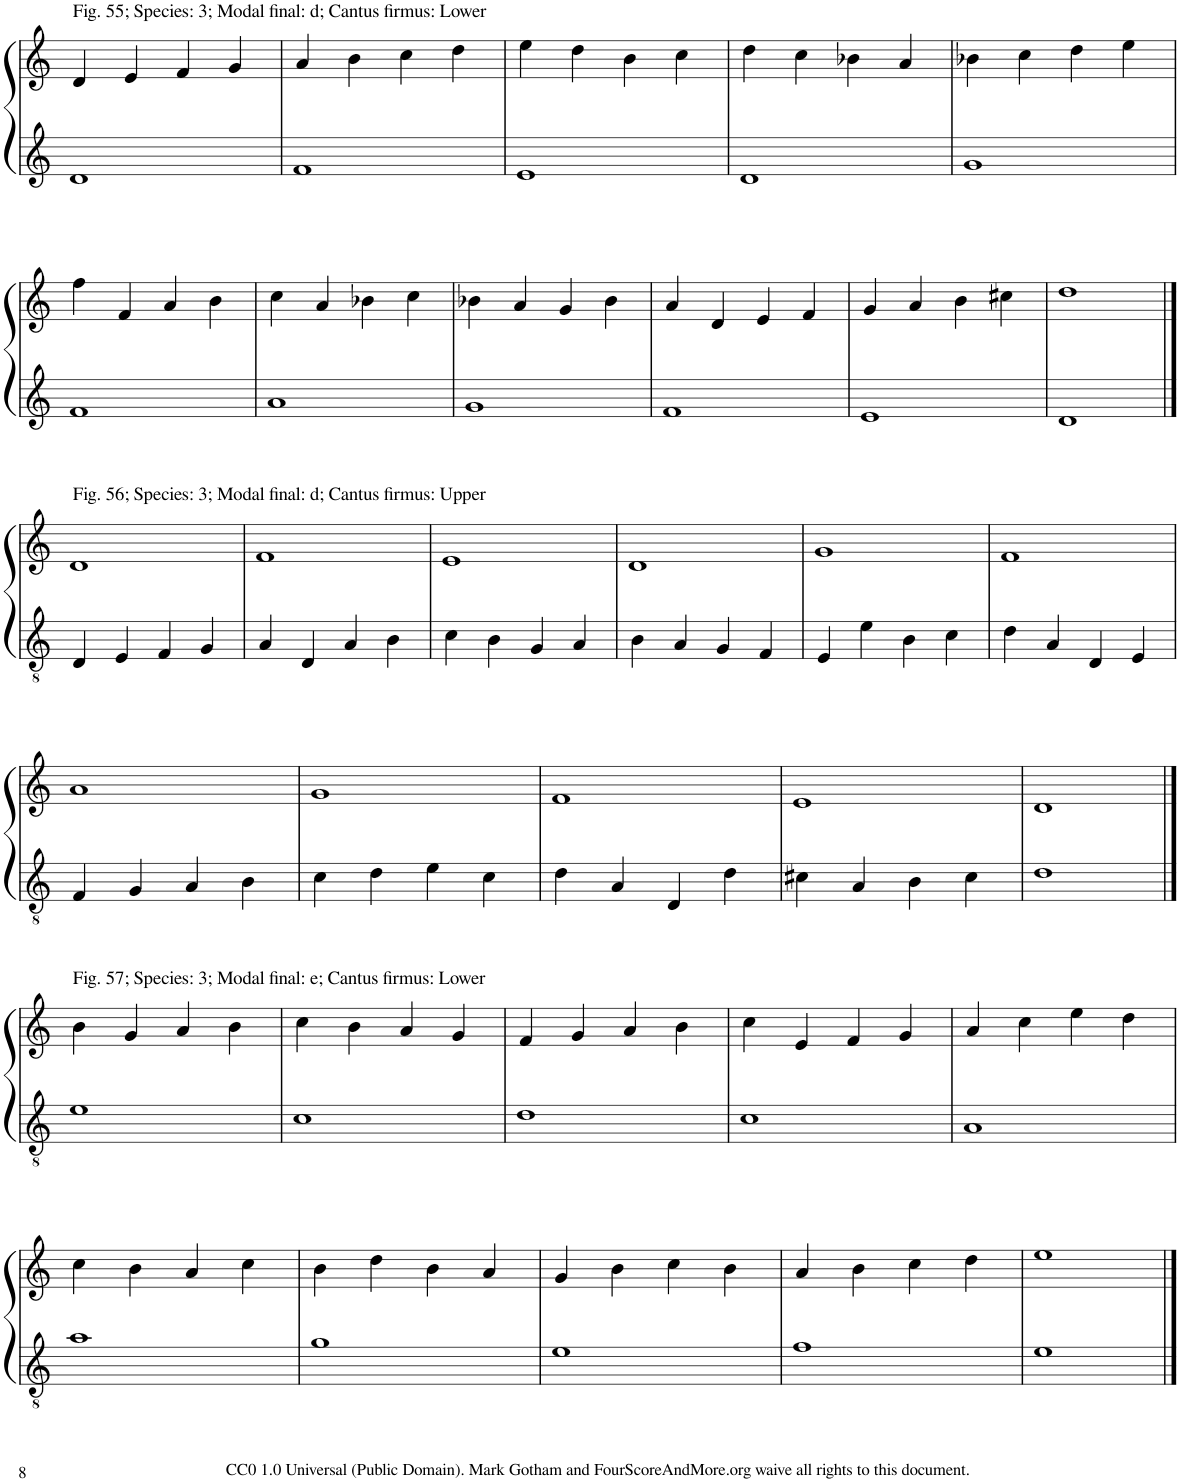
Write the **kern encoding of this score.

**kern	**kern
*part2	*part1
*staff2	*staff1
*I"Piano	*I"Piano
*I'Pno	*I'Pno
!!LO:PB:g=z
*clefG2	*clefG2
*k[]	*k[]
*M2/2	*M2/2
=260	=260
!	!LO:TX:a:t=Fig. 55; Species&colon; 3; Modal final&colon; d; Cantus firmus&colon; Lower
1d	4d/
.	4e/
.	4f/
.	4g/
=261	=261
1f	4a/
.	4b\
.	4cc\
.	4dd\
=262	=262
1e	4ee\
.	4dd\
.	4b\
.	4cc\
=263	=263
1d	4dd\
.	4cc\
.	4b-X\
.	4a/
=264	=264
1g	4b-X\
.	4cc\
.	4dd\
.	4ee\
!!LO:LB:g=z
=265	=265
1f	4ff\
.	4f/
.	4a/
.	4b\
=266	=266
1a	4cc\
.	4a/
.	4b-X\
.	4cc\
=267	=267
1g	4b-X\
.	4a/
.	4g/
.	4b-\
=268	=268
1f	4a/
.	4d/
.	4e/
.	4f/
=269	=269
1e	4g/
.	4a/
.	4b\
.	4cc#X\
=270	=270
1d	1dd
!!LO:LB:g=z
==271	==271
*clefGv2	*
!	!LO:TX:a:t=Fig. 56; Species&colon; 3; Modal final&colon; d; Cantus firmus&colon; Upper
4D/	1d
4E/	.
4F/	.
4G/	.
=272	=272
4A/	1f
4D/	.
4A/	.
4B\	.
=273	=273
4c\	1e
4B\	.
4G/	.
4A/	.
=274	=274
4B\	1d
4A/	.
4G/	.
4F/	.
=275	=275
4E/	1g
4e\	.
4B\	.
4c\	.
=276	=276
4d\	1f
4A/	.
4D/	.
4E/	.
!!LO:LB:g=z
=277	=277
4F/	1a
4G/	.
4A/	.
4B\	.
=278	=278
4c\	1g
4d\	.
4e\	.
4c\	.
=279	=279
4d\	1f
4A/	.
4D/	.
4d\	.
=280	=280
4c#X\	1e
4A/	.
4B\	.
4c#\	.
=281	=281
1d	1d
!!LO:LB:g=z
==282	==282
!	!LO:TX:a:t=Fig. 57; Species&colon; 3; Modal final&colon; e; Cantus firmus&colon; Lower
1e	4b\
.	4g/
.	4a/
.	4b\
=283	=283
1c	4cc\
.	4b\
.	4a/
.	4g/
=284	=284
1d	4f/
.	4g/
.	4a/
.	4b\
=285	=285
1c	4cc\
.	4e/
.	4f/
.	4g/
=286	=286
1A	4a/
.	4cc\
.	4ee\
.	4dd\
!!LO:LB:g=z
=287	=287
1a	4cc\
.	4b\
.	4a/
.	4cc\
=288	=288
1g	4b\
.	4dd\
.	4b\
.	4a/
=289	=289
1e	4g/
.	4b\
.	4cc\
.	4b\
=290	=290
1f	4a/
.	4b\
.	4cc\
.	4dd\
=291	=291
1e	1ee
==	==
*-	*-
